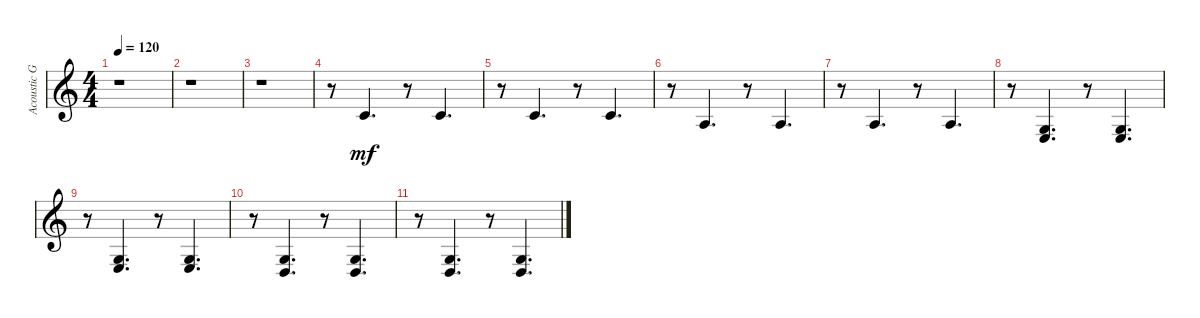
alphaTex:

\track ("Acoustic Grand (Staff 1)" "Acoustic G") {instrument acousticgrandpiano}
\staff {score}
\tuning (E4 B3 G3 D3 A2 E2 B1) {hide}
\ts (4 4)
\tempo 120
\clef g2
\ks c
r.1{dy mf} |
r.1 |
r.1 |
r.8 1.2.4{d} r.8 1.2.4{d} |
r.8 1.2.4{d} r.8 1.2.4{d} |
r.8 2.3.4{d} r.8 2.3.4{d} |
r.8 2.3.4{d} r.8 2.3.4{d} |
r.8 (0.3 2.4).4{d} r.8 (0.3 2.4).4{d} |
r.8 (0.3 2.4).4{d} r.8 (0.3 2.4).4{d} |
r.8 (0.3 0.4).4{d} r.8 (0.3 0.4).4{d} |
r.8 (0.3 0.4).4{d} r.8 (0.3 0.4).4{d}
